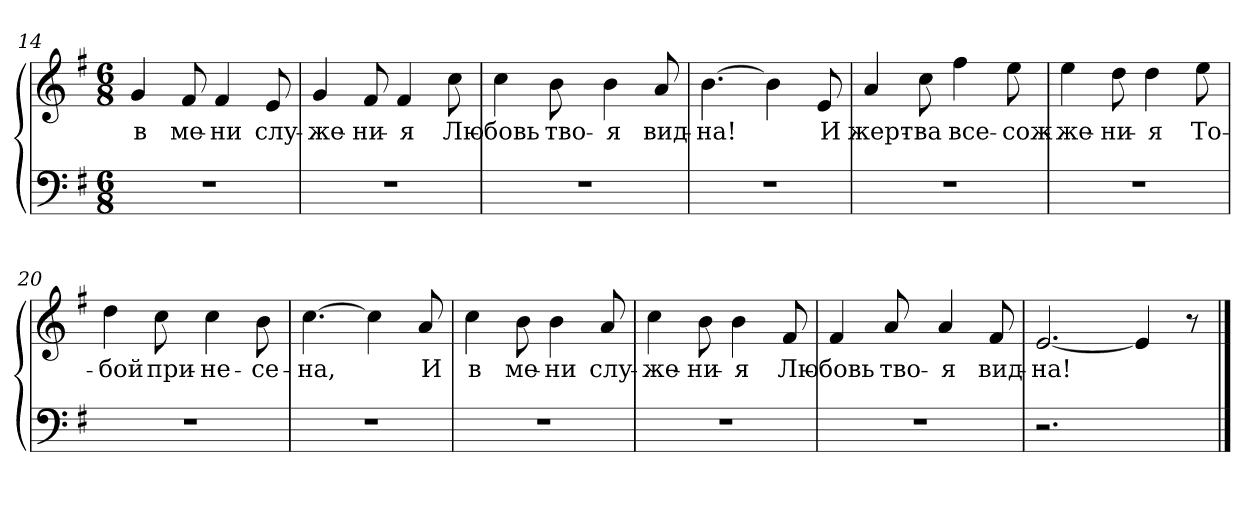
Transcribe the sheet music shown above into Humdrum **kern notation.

**kern	**kern	**text
*part2	*part1	*part1
*staff2	*staff1	*staff1
!!LO:LB:g=z
*clefF4	*clefG2	*
*k[f#]	*k[f#]	*
*e:	*e:	*
*M6/8	*M6/8	*
=14	=14	=14
!	!	!LO:LY:b
2.r	4g/	-в
!	!	!LO:LY:b
.	8f#/	ме-
!	!	!LO:LY:b
.	4f#/	-ни
!	!	!LO:LY:b
.	8e/	слу-
=15	=15	=15
!	!	!LO:LY:b
2.r	4g/	-же-
!	!	!LO:LY:b
.	8f#/	-ни-
!	!	!LO:LY:b
.	4f#/	-я
!	!	!LO:LY:b
.	8cc\	Лю-
=16	=16	=16
!	!	!LO:LY:b
2.r	4cc\	-бовь
!	!	!LO:LY:b
.	8b\	тво-
!	!	!LO:LY:b
.	4b\	-я
!	!	!LO:LY:b
.	8a/	вид-
!!LO:LB:g=z
=17	=17	=17
!	!	!LO:LY:b
2.r	[4.b\	-на!
.	4b\]	.
!	!	!LO:LY:b
.	8e/	И
=18	=18	=18
!	!	!LO:LY:b
2.r	4a/	жерт-
!	!	!LO:LY:b
.	8cc\	-ва
!	!	!LO:LY:b
.	4ff#\	все-
!	!	!LO:LY:b
.	8ee\	-сож-
=19	=19	=19
!	!	!LO:LY:b
2.r	4ee\	-же-
!	!	!LO:LY:b
.	8dd\	-ни-
!	!	!LO:LY:b
.	4dd\	-я
!	!	!LO:LY:b
.	8ee\	То-
!!LO:LB:g=z
=20	=20	=20
!	!	!LO:LY:b
2.r	4dd\	-бой
!	!	!LO:LY:b
.	8cc\	при-
!	!	!LO:LY:b
.	4cc\	-не-
!	!	!LO:LY:b
.	8b\	-се-
=21	=21	=21
!	!	!LO:LY:b
2.r	[4.cc\	-на,
.	4cc\]	.
!	!	!LO:LY:b
.	8a/	И
=22	=22	=22
!	!	!LO:LY:b
2.r	4cc\	-в
!	!	!LO:LY:b
.	8b\	ме-
!	!	!LO:LY:b
.	4b\	-ни
!	!	!LO:LY:b
.	8a/	слу-
!!LO:LB:g=z
=23	=23	=23
!	!	!LO:LY:b
2.r	4cc\	-же-
!	!	!LO:LY:b
.	8b\	-ни-
!	!	!LO:LY:b
.	4b\	-я
!	!	!LO:LY:b
.	8f#/	Лю-
=24	=24	=24
!	!	!LO:LY:b
2.r	4f#/	-бовь
!	!	!LO:LY:b
.	8a/	тво-
!	!	!LO:LY:b
.	4a/	-я
!	!	!LO:LY:b
.	8f#/	вид-
=25	=25	=25
!	!	!LO:LY:b
2.r	[2.e/	-на!
4.ryy	4e/]	.
.	8r	.
==	==	==
*-	*-	*-
